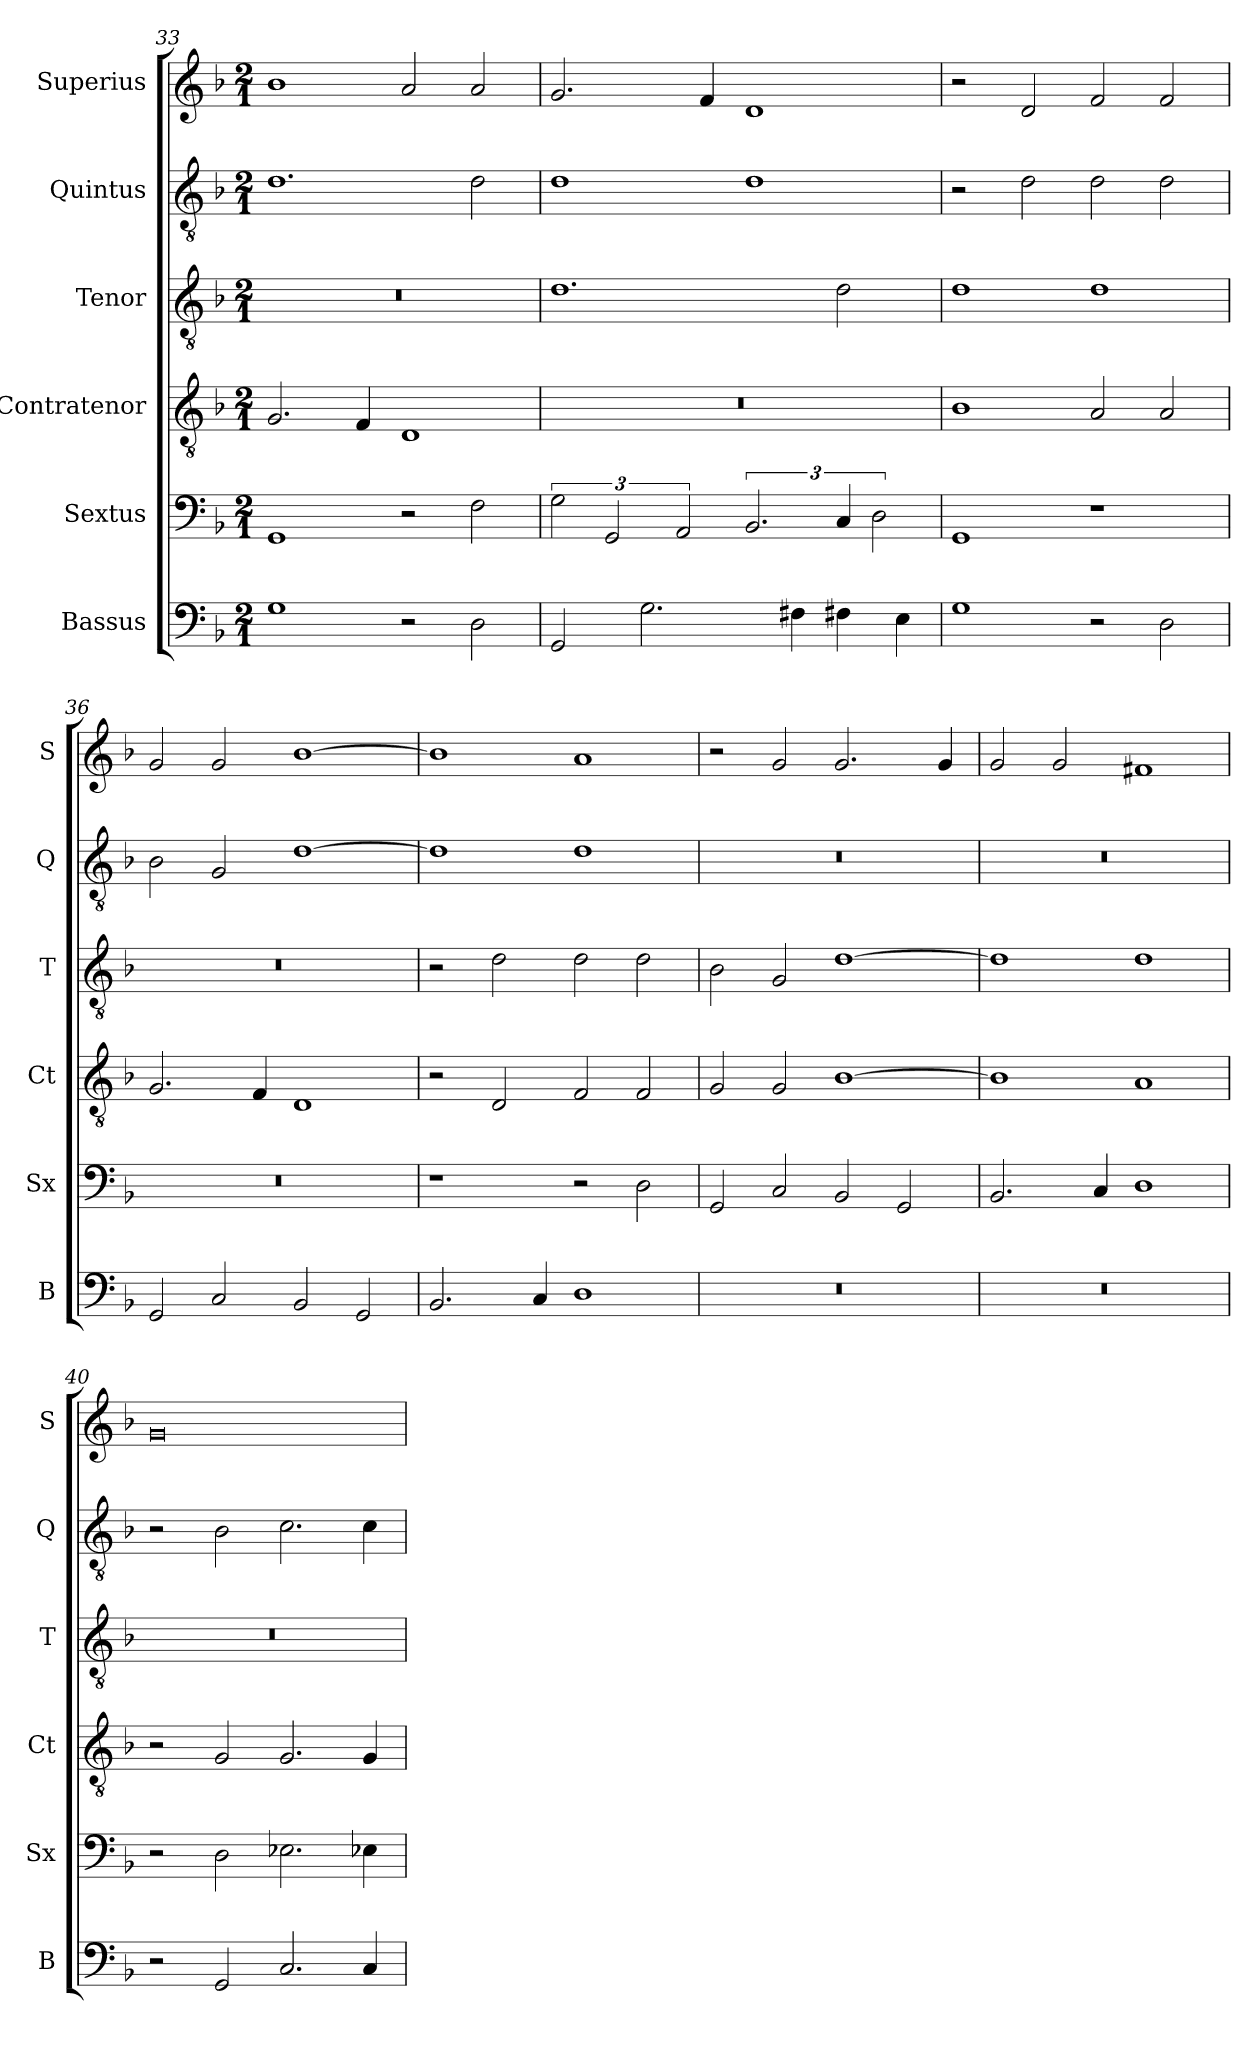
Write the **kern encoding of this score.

**kern	**kern	**kern	**kern	**kern	**kern
*part6	*part5	*part4	*part3	*part2	*part1
*staff6	*staff5	*staff4	*staff3	*staff2	*staff1
*I"Bassus	*I"Sextus	*I"Contratenor	*I"Tenor	*I"Quintus	*I"Superius
*I'B	*I'Sx	*I'Ct	*I'T	*I'Q	*I'S
*clefF4	*clefF4	*clefGv2	*clefGv2	*clefGv2	*clefG2
*k[b-]	*k[b-]	*k[b-]	*k[b-]	*k[b-]	*k[b-]
*M2/1	*M2/1	*M2/1	*M2/1	*M2/1	*M2/1
=33	=33	=33	=33	=33	=33
1G	1GG	2.G/	0r	1.d	1b-
.	.	4F/	.	.	.
2r	2r	1D	.	.	2a/
2D\	2F\	.	.	2d\	2a/
=34	=34	=34	=34	=34	=34
2GG/	3G\	0r	1.d	1d	2.g/
.	3GG/	.	.	.	.
2.G\	.	.	.	.	.
.	3AA/	.	.	.	.
.	.	.	.	.	4f/
.	3.BB-/	.	.	1d	1d
4F#X\	.	.	.	.	.
4F#X\	6C/	.	2d\	.	.
.	3D\	.	.	.	.
4E\	.	.	.	.	.
=35	=35	=35	=35	=35	=35
1G	1GG	1B-	1d	2r	2r
.	.	.	.	2d\	2d/
2r	1r	2A/	1d	2d\	2f/
2D\	.	2A/	.	2d\	2f/
=36	=36	=36	=36	=36	=36
2GG/	0r	2.G/	0r	2B-\	2g/
2C/	.	.	.	2G/	2g/
.	.	4F/	.	.	.
2BB-/	.	1D	.	[1d	[1b-
2GG/	.	.	.	.	.
=37	=37	=37	=37	=37	=37
2.BB-/	1r	2r	2r	1d]	1b-]
.	.	2D/	2d\	.	.
4C/	.	.	.	.	.
1D	2r	2F/	2d\	1d	1a
.	2D\	2F/	2d\	.	.
=38	=38	=38	=38	=38	=38
0r	2GG/	2G/	2B-\	0r	2r
.	2C/	2G/	2G/	.	2g/
.	2BB-/	[1B-	[1d	.	2.g/
.	2GG/	.	.	.	.
.	.	.	.	.	4g/
=39	=39	=39	=39	=39	=39
0r	2.BB-/	1B-]	1d]	0r	2g/
.	.	.	.	.	2g/
.	4C/	.	.	.	.
.	1D	1A	1d	.	1f#X
=40	=40	=40	=40	=40	=40
2r	2r	2r	0r	2r	0g
2GG/	2D\	2G/	.	2B-\	.
2.C/	2.E-X\	2.G/	.	2.c\	.
4C/	4E-X\	4G/	.	4c\	.
=	=	=	=	=	=
*-	*-	*-	*-	*-	*-
